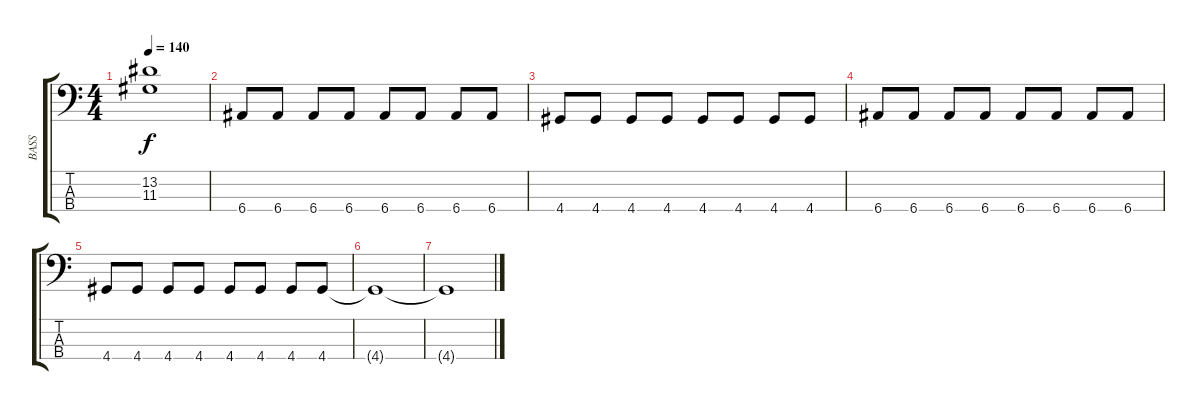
\track ("BASS" "BASS") {instrument electricbasspick}
\staff {score tabs}
\tuning (G2 D2 A1 E1) {hide}
\ts (4 4)
\tempo 140
\clef f4
\ks c
(13.2 11.3).1{dy f} |
6.4.8 6.4.8 6.4.8 6.4.8 6.4.8 6.4.8 6.4.8 6.4.8 |
4.4.8 4.4.8 4.4.8 4.4.8 4.4.8 4.4.8 4.4.8 4.4.8 |
6.4.8 6.4.8 6.4.8 6.4.8 6.4.8 6.4.8 6.4.8 6.4.8 |
4.4.8 4.4.8 4.4.8 4.4.8 4.4.8 4.4.8 4.4.8 4.4.8 |
4.4{t}.1 |
4.4{t}.1
